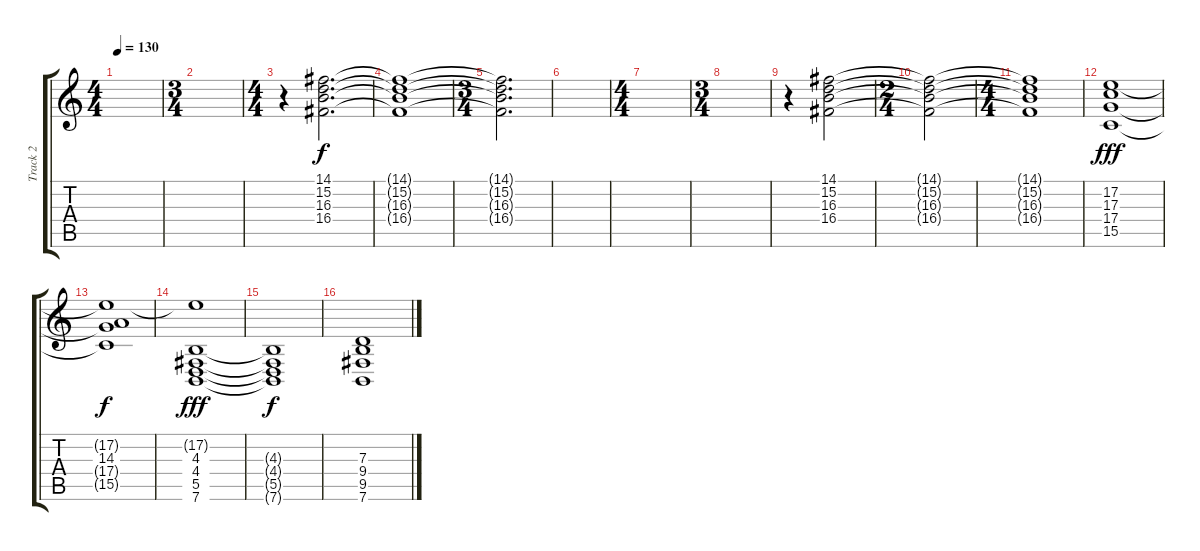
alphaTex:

\track ("Track 2" "Track 2") {instrument brightacousticpiano}
\staff {score tabs}
\tuning (E4 B3 G3 D3 A2 E2) {hide}
\ts (4 4)
\tempo 130
\clef g2
\ks c
|
\ts (3 4)
|
\ts (4 4)
r.4 (14.1 15.2 16.3 16.4).2{d} |
(14.1{t} 15.2{t} 16.3{t} 16.4{t}).1 |
\ts (3 4)
(14.1{t} 15.2{t} 16.3{t} 16.4{t}).2{d} |
|
\ts (4 4)
|
\ts (3 4)
|
r.4 (14.1 15.2 16.3 16.4).2 |
\ts (2 4)
(14.1{t} 15.2{t} 16.3{t} 16.4{t}).2 |
\ts (4 4)
(14.1{t} 15.2{t} 16.3{t} 16.4{t}).1 |
(17.2 17.3 17.4 15.5).1{dy fff} |
(17.2{t} 14.3 17.4{t} 15.5{t}).1{dy f} |
(17.2{t} 4.3 4.4 5.5 7.6).1{dy fff} |
(4.3{t} 4.4{t} 5.5{t} 7.6{t}).1{dy f} |
(7.3 9.4 9.5 7.6).1
